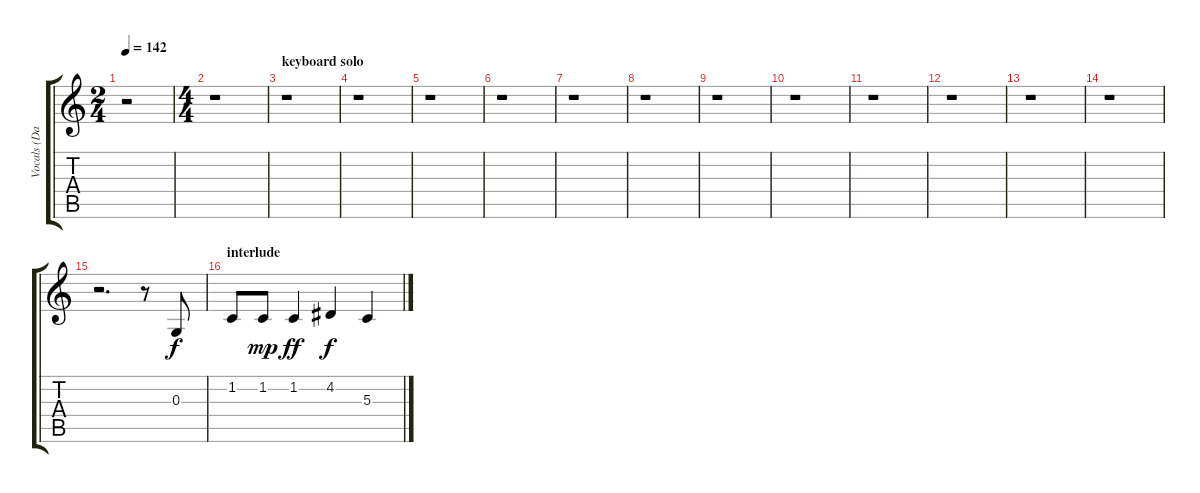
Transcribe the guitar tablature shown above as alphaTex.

\track ("Vocals (Davies/Helliwell)" "Vocals (Da") {instrument clarinet}
\staff {score tabs}
\tuning (E4 B3 G3 D3 A2 E2) {hide}
\ts (2 4)
\tempo 142
\clef g2
\ks c
r.2{dy f} |
\ts (4 4)
r.1 |
\section ("" "keyboard solo")
r.1 |
r.1 |
r.1 |
r.1 |
r.1 |
r.1 |
r.1 |
r.1 |
r.1 |
r.1 |
r.1 |
r.1 |
r.2{d} r.8 0.3.8 |
\section ("" "interlude")
1.2.8 1.2.8{dy mp} 1.2.4{dy ff} 4.2.4{dy f} 5.3.4
